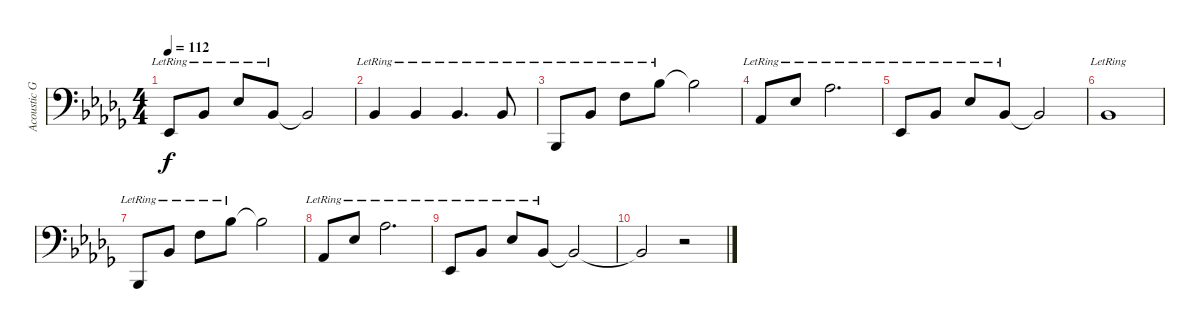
\track ("Acoustic Grand Piano - Bass" "Acoustic G") {instrument acousticgrandpiano}
\staff {score}
\tuning (E3 B2 G2 D2 A1 E1) {hide}
\ts (4 4)
\tempo 112
\clef f4
\ks bbminor
1.4{lr}.8{dy f} 3.3{lr}.8 4.2{lr}.8 3.3{lr}.8 3.3{t}.2 |
3.3{lr}.4 3.3{lr}.4 3.3{lr}.4{d} 3.3{lr}.8 |
1.5{lr}.8 3.3{lr}.8 1.1{lr}.8 6.1{lr}.8 6.1{t}.2 |
6.4{lr}.8 4.2{lr}.8 4.1{lr}.2{d} |
1.4{lr}.8 3.3{lr}.8 4.2{lr}.8 3.3{lr}.8 3.3{t}.2 |
3.3{lr}.1 |
1.5{lr}.8 3.3{lr}.8 1.1{lr}.8 6.1{lr}.8 6.1{t}.2 |
6.4{lr}.8 4.2{lr}.8 4.1{lr}.2{d} |
1.4{lr}.8 3.3{lr}.8 4.2{lr}.8 3.3{lr}.8 3.3{t}.2 |
3.3{t}.2 r.2
